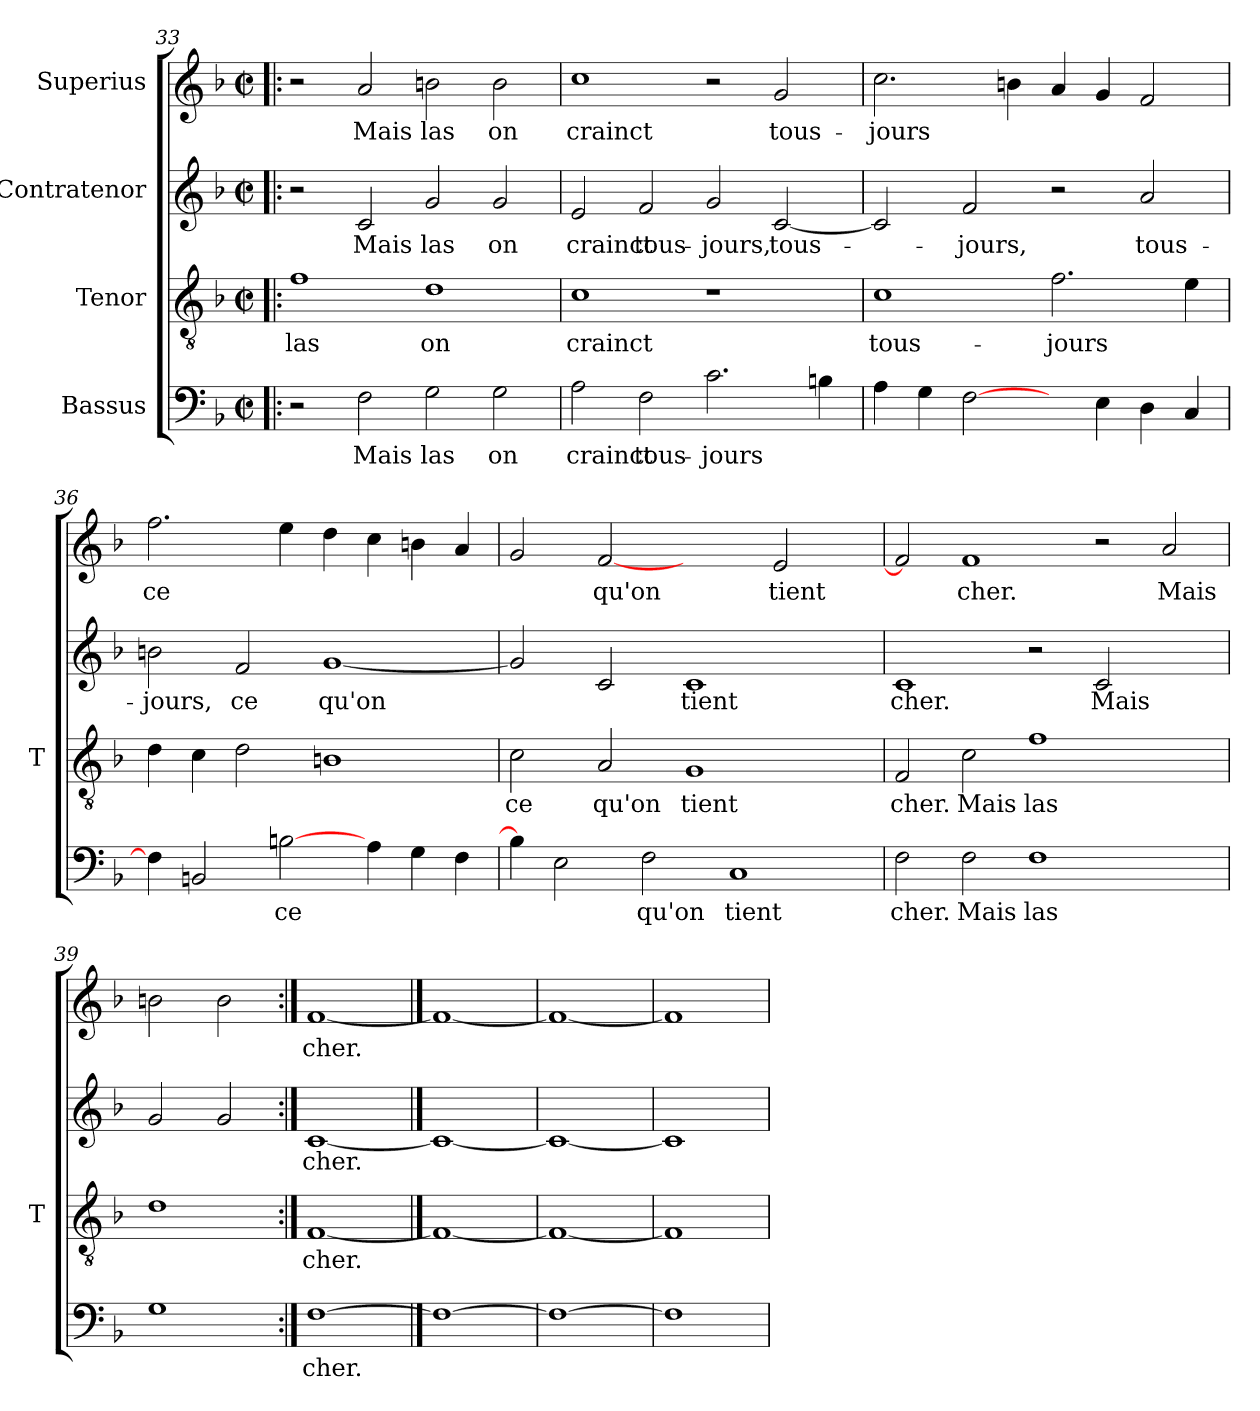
**kern	**text	**kern	**text	**kern	**text	**kern	**text
*part4	*part4	*part3	*part3	*part2	*part2	*part1	*part1
*staff4	*staff4	*staff3	*staff3	*staff2	*staff2	*staff1	*staff1
*I"Bassus	*	*I"Tenor	*	*I"Contratenor	*	*I"Superius	*
*	*	*I'T	*	*	*	*	*
*clefF4	*	*clefGv2	*	*clefG2	*	*clefG2	*
*k[b-]	*	*k[b-]	*	*k[b-]	*	*k[b-]	*
*F:	*	*F:	*	*F:	*	*F:	*
*M2/2	*	*M2/2	*	*M2/2	*	*M2/2	*
*met(c|)	*	*met(c|)	*	*met(c|)	*	*met(c|)	*
=33!|:	=33!|:	=33!|:	=33!|:	=33!|:	=33!|:	=33!|:	=33!|:
2r	.	1f	-las	2r	.	2r	.
2F	-Mais	.	.	2c	-Mais	2a	-Mais
2G	-las	1d	-on	2g	-las	2bn	-las
2G	-on	.	.	2g	-on	2b	-on
=34	=34	=34	=34	=34	=34	=34	=34
2A	-crainct	1c	-crainct	2e	-crainct	1cc	-crainct
2F	tous-	.	.	2f	tous-	.	.
2.c	-jours	1r	.	2g	-jours,	2r	.
.	.	.	.	[2c	tous-	2g	tous-
4Bn	.	.	.	.	.	.	.
=35	=35	=35	=35	=35	=35	=35	=35
4A	.	1c	tous-	2c]	.	2.cc	-jours
4G	.	.	.	.	.	.	.
[2F	.	.	.	2f	-jours,	.	.
.	.	.	.	.	.	4bn	.
4ryy	.	2.f	-jours	2r	.	4a	.
4E	.	.	.	.	.	4g	.
4D	.	.	.	2a	tous-	2f	.
4C	.	4e	.	.	.	.	.
!!LO:PB:g=z
=36	=36	=36	=36	=36	=36	=36	=36
4F]	.	4d	.	2bn	-jours,	2.ff	-ce
2BBn	.	4c	.	.	.	.	.
.	.	2d	.	2f	-ce	.	.
[2Bn	-ce	.	.	.	.	4ee	.
.	.	1Bn	.	[1g	-qu'on	4dd	.
4A	.	.	.	.	.	4cc	.
4G	.	.	.	.	.	4bn	.
4F	.	.	.	.	.	4a	.
=37	=37	=37	=37	=37	=37	=37	=37
4B]	.	2c	-ce	2g]	.	2g	.
2E	.	.	.	.	.	.	.
.	.	2A	-qu'on	2c	.	[2f	-qu'on
2F	-qu'on	.	.	.	.	.	.
.	.	1G	-tient	1c	-tient	2ryy	.
1C	-tient	.	.	.	.	.	.
.	.	.	.	.	.	2e	-tient
.	.	4ryy	.	4ryy	.	4ryy	.
=38	=38	=38	=38	=38	=38	=38	=38
2F	-cher.	2F	-cher.	1c	-cher.	2f]	.
2F	-Mais	2c	-Mais	.	.	1f	-cher.
1F	-las	1f	-las	2r	.	.	.
.	.	.	.	2c	-Mais	2r	.
2ryy	.	2ryy	.	2ryy	.	2a	-Mais
=39	=39	=39	=39	=39	=39	=39	=39
1G	.	1d	.	2g	.	2bn	.
.	.	.	.	2g	.	2b	.
=40:|!	=40:|!	=40:|!	=40:|!	=40:|!	=40:|!	=40:|!	=40:|!
[1F	-cher.	[1F	-cher.	[1c	-cher.	[1f	-cher.
==41	==41	==41	==41	==41	==41	==41	==41
1F_	.	1F_	.	1c_	.	1f_	.
=42	=42	=42	=42	=42	=42	=42	=42
1F_	.	1F_	.	1c_	.	1f_	.
=43	=43	=43	=43	=43	=43	=43	=43
1F]	.	1F]	.	1c]	.	1f]	.
=	=	=	=	=	=	=	=
*-	*-	*-	*-	*-	*-	*-	*-
